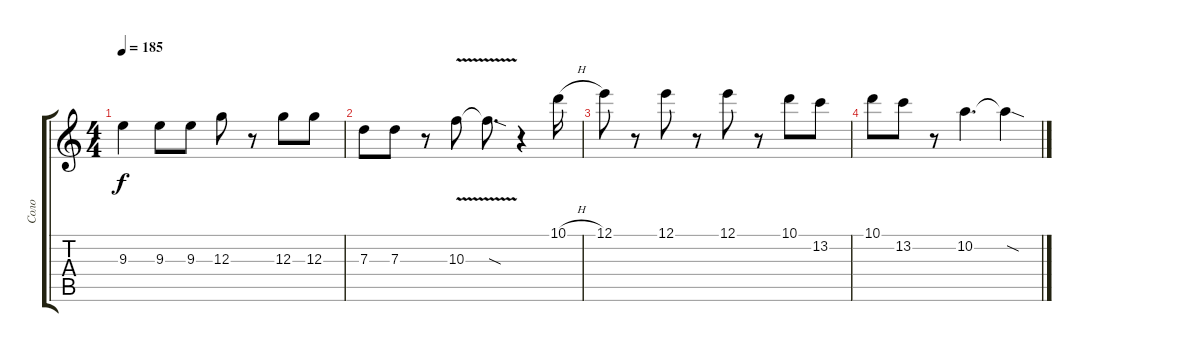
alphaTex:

\track ("Соло" "Соло") {instrument overdrivenguitar}
\staff {score tabs}
\tuning (E4 B3 G3 D3 A2 E2) {hide}
\ts (4 4)
\tempo 185
\clef g2
\ks c
9.3.4{dy f} 9.3.8 9.3.8 12.3.8 r.8 12.3.8 12.3.8 |
7.3.8 7.3.8 r.8 10.3{v}.8 10.3{sod t}.8{d} r.4 10.1{h}.16 |
12.1.8 r.8 12.1.8 r.8 12.1.8 r.8 10.1.8 13.2.8 |
10.1.8 13.2.8 r.8 10.2.4{d} 10.2{sod t}.4
